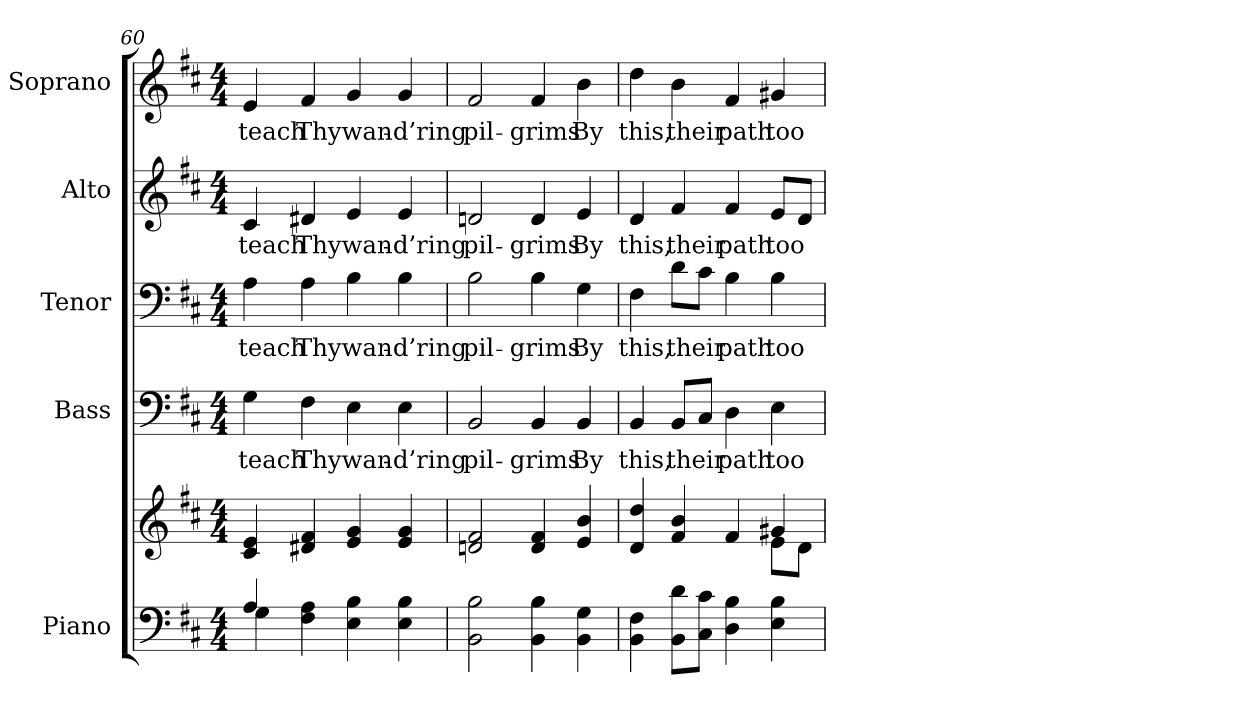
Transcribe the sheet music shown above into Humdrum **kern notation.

**kern	**kern	**kern	**text	**kern	**text	**kern	**text	**kern	**text
*part5	*part5	*part4	*part4	*part3	*part3	*part2	*part2	*part1	*part1
*staff6	*staff5	*staff4	*staff4	*staff3	*staff3	*staff2	*staff2	*staff1	*staff1
*I"Piano	*	*I"Bass	*	*I"Tenor	*	*I"Alto	*	*I"Soprano	*
*I'Pno.	*	*I'B.	*	*I'T.	*	*I'A.	*	*I'S.	*
!!LO:PB:g=z
*clefF4	*clefG2	*clefF4	*	*clefF4	*	*clefG2	*	*clefG2	*
*k[f#c#]	*k[f#c#]	*k[f#c#]	*	*k[f#c#]	*	*k[f#c#]	*	*k[f#c#]	*
*D:	*D:	*D:	*	*D:	*	*D:	*	*D:	*
*M4/4	*M4/4	*M4/4	*	*M4/4	*	*M4/4	*	*M4/4	*
=60	=60	=60	=60	=60	=60	=60	=60	=60	=60
*^	*	*	*	*	*	*	*	*	*
!	!	!	!	!LO:LY:b:color=#000000	!	!	!	!	!	!
!	!	!	!	!	!	!LO:LY:b:color=#000000	!	!	!	!
!	!	!	!	!	!	!	!	!LO:LY:b:color=#000000	!	!
!	!	!	!	!	!	!	!	!	!	!LO:LY:b:color=#000000
4Ai/	4Gi\	4c#i/ 4ei	4Gi\	teach	4Ai\	teach	4c#i/	teach	4ei/	teach
!	!	!	!	!LO:LY:b:color=#000000	!	!	!	!	!	!
!	!	!	!	!	!	!LO:LY:b:color=#000000	!	!	!	!
!	!	!	!	!	!	!	!	!LO:LY:b:color=#000000	!	!
!	!	!	!	!	!	!	!	!	!	!LO:LY:b:color=#000000
4F#i\ 4Ai	4ryy	4d#Xi/ 4f#i	4F#i\	Thy	4Ai\	Thy	4d#Xi/	Thy	4f#i/	Thy
!	!	!	!	!LO:LY:b:color=#000000	!	!	!	!	!	!
!	!	!	!	!	!	!LO:LY:b:color=#000000	!	!	!	!
!	!	!	!	!	!	!	!	!LO:LY:b:color=#000000	!	!
!	!	!	!	!	!	!	!	!	!	!LO:LY:b:color=#000000
4Ei\ 4Bi	2ryy	4ei/ 4gi	4Ei\	wan-	4Bi\	wan-	4ei/	wan-	4gi/	wan-
!	!	!	!	!LO:LY:b:color=#000000	!	!	!	!	!	!
!	!	!	!	!	!	!LO:LY:b:color=#000000	!	!	!	!
!	!	!	!	!	!	!	!	!LO:LY:b:color=#000000	!	!
!	!	!	!	!	!	!	!	!	!	!LO:LY:b:color=#000000
4Ei\ 4Bi	.	4ei/ 4gi	4Ei\	-d’ring	4Bi\	-d’ring	4ei/	-d’ring	4gi/	-d’ring
*v	*v	*	*	*	*	*	*	*	*	*
=61	=61	=61	=61	=61	=61	=61	=61	=61	=61
!	!	!	!LO:LY:b:color=#000000	!	!	!	!	!	!
!	!	!	!	!	!LO:LY:b:color=#000000	!	!	!	!
!	!	!	!	!	!	!	!LO:LY:b:color=#000000	!	!
!	!	!	!	!	!	!	!	!	!LO:LY:b:color=#000000
2BBi\ 2Bi	2dni/ 2f#i	2BBi/	pil-	2Bi\	pil-	2dni/	pil-	2f#i/	pil-
!	!	!	!LO:LY:b:color=#000000	!	!	!	!	!	!
!	!	!	!	!	!LO:LY:b:color=#000000	!	!	!	!
!	!	!	!	!	!	!	!LO:LY:b:color=#000000	!	!
!	!	!	!	!	!	!	!	!	!LO:LY:b:color=#000000
4BBi\ 4Bi	4di/ 4f#i	4BBi/	-grims	4Bi\	-grims	4di/	-grims	4f#i/	-grims
!	!	!	!LO:LY:b:color=#000000	!	!	!	!	!	!
!	!	!	!	!	!LO:LY:b:color=#000000	!	!	!	!
!	!	!	!	!	!	!	!LO:LY:b:color=#000000	!	!
!	!	!	!	!	!	!	!	!	!LO:LY:b:color=#000000
4BBi\ 4Gi	4ei/ 4bi	4BBi/	By	4Gi\	By	4ei/	By	4bi\	By
!!LO:PB:g=z
=62	=62	=62	=62	=62	=62	=62	=62	=62	=62
*	*^	*	*	*	*	*	*	*	*
!	!	!	!	!LO:LY:b:color=#000000	!	!	!	!	!	!
!	!	!	!	!	!	!LO:LY:b:color=#000000	!	!	!	!
!	!	!	!	!	!	!	!	!LO:LY:b:color=#000000	!	!
!	!	!	!	!	!	!	!	!	!	!LO:LY:b:color=#000000
4BBi\ 4F#i	4di/ 4ddi	2ryy	4BBi/	this,	4F#i\	this,	4di/	this,	4ddi\	this,
!	!	!	!	!LO:LY:b:color=#000000	!	!	!	!	!	!
!	!	!	!	!	!	!LO:LY:b:color=#000000	!	!	!	!
!	!	!	!	!	!	!	!	!LO:LY:b:color=#000000	!	!
!	!	!	!	!	!	!	!	!	!	!LO:LY:b:color=#000000
8BBi\ 8diL	4f#i/ 4bi	.	8BBi/L	their	8di\L	their	4f#i/	their	4bi\	their
8C#i\ 8c#iJ	.	.	8C#i/J	.	8c#i\J	.	.	.	.	.
!	!	!	!	!LO:LY:b:color=#000000	!	!	!	!	!	!
!	!	!	!	!	!	!LO:LY:b:color=#000000	!	!	!	!
!	!	!	!	!	!	!	!	!LO:LY:b:color=#000000	!	!
!	!	!	!	!	!	!	!	!	!	!LO:LY:b:color=#000000
4Di\ 4Bi	4f#i/	4ryy	4Di\	path	4Bi\	path	4f#i/	path	4f#i/	path
!	!	!	!	!LO:LY:b:color=#000000	!	!	!	!	!	!
!	!	!	!	!	!	!LO:LY:b:color=#000000	!	!	!	!
!	!	!	!	!	!	!	!	!LO:LY:b:color=#000000	!	!
!	!	!	!	!	!	!	!	!	!	!LO:LY:b:color=#000000
4Ei\ 4Bi	4g#Xi/	8ei\L	4Ei\	too	4Bi\	too	8ei/L	too	4g#Xi/	too
.	.	8di\J	.	.	.	.	8di/J	.	.	.
*	*v	*v	*	*	*	*	*	*	*	*
=	=	=	=	=	=	=	=	=	=
*-	*-	*-	*-	*-	*-	*-	*-	*-	*-
